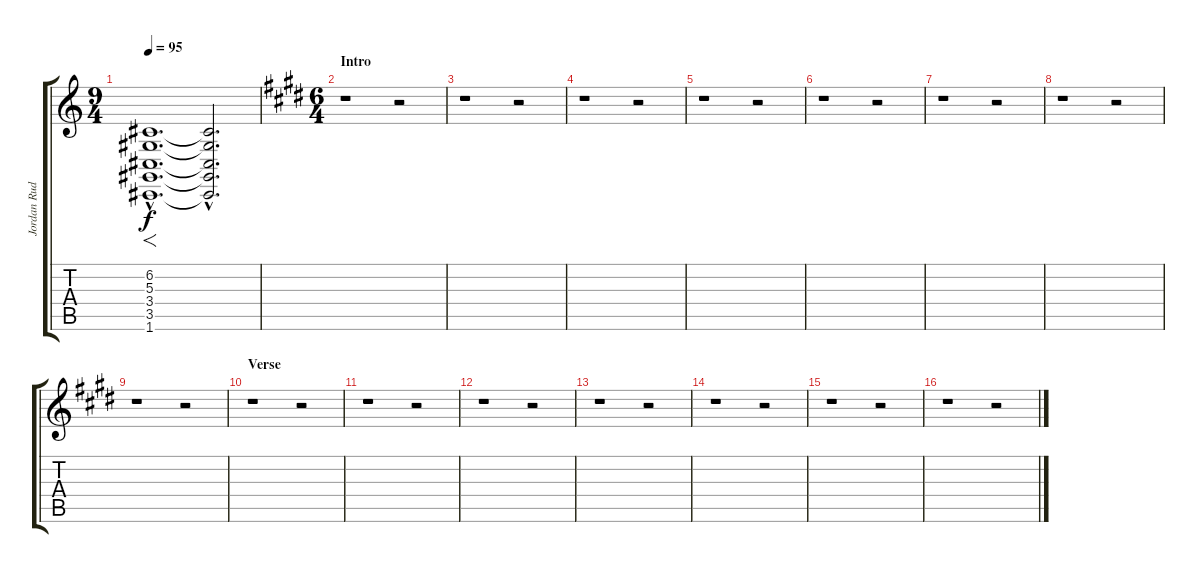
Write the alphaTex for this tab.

\track ("Jordan Rudess" "Jordan Rud") {instrument fx2soundtrack}
\staff {score tabs}
\tuning (C4 G3 Eb3 Bb2 F2 C2) {hide}
\ts (9 4)
\tempo 95
\clef g2
\ks c
(6.2{hac} 5.3{hac} 3.4{hac} 3.5{hac} 1.6{hac}).1{f d dy f volume 5 instrument fx2soundtrack} (6.2{hac t} 5.3{hac t} 3.4{hac t} 3.5{hac t} 1.6{hac t}).2{d} |
\ts (6 4)
\section ("" "Intro")
\ks c#minor
r.1 r.2 |
r.1 r.2 |
r.1 r.2 |
r.1 r.2 |
r.1 r.2 |
r.1 r.2 |
r.1 r.2 |
r.1 r.2 |
\section ("" "Verse")
r.1 r.2 |
r.1 r.2 |
r.1 r.2 |
r.1 r.2 |
r.1 r.2 |
r.1 r.2 |
r.1 r.2
